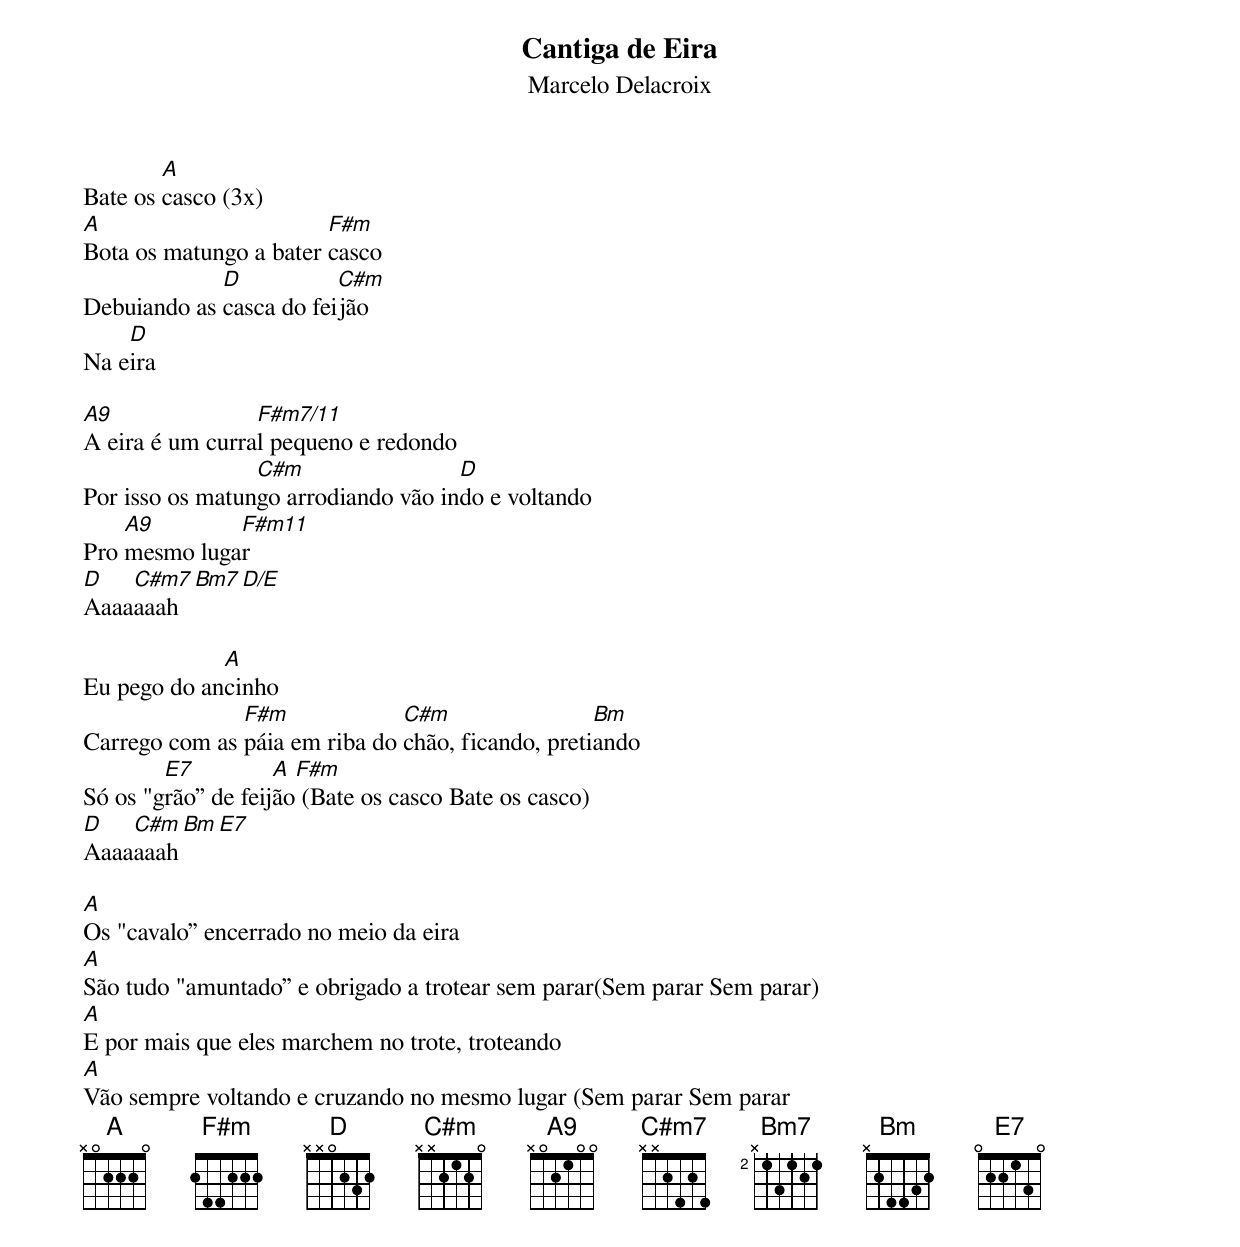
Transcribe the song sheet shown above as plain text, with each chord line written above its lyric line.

Cantiga de Eira
Marcelo Delacroix

        A
Bate os casco (3x)
A                       F#m
Bota os matungo a bater casco
             D           C#m
Debuiando as casca do feijão
    D
Na eira

A9               F#m7/11
A eira é um curral pequeno e redondo
                 C#m                 D
Por isso os matungo arrodiando vão indo e voltando
    A9        F#m11
Pro mesmo lugar
D   C#m7  Bm7  D/E
Aaaaaaah

             A
Eu pego do ancinho
               F#m             C#m                 Bm
Carrego com as páia em riba do chão, ficando, pretiando
        E7          A F#m
Só os "grão” de feijão (Bate os casco Bate os casco)
D   C#m  Bm    E7
Aaaaaaah

A
Os "cavalo” encerrado no meio da eira
A
São tudo "amuntado” e obrigado a trotear sem parar(Sem parar Sem parar)
A
E por mais que eles marchem no trote, troteando
A
Vão sempre voltando e cruzando no mesmo lugar (Sem parar Sem parar
